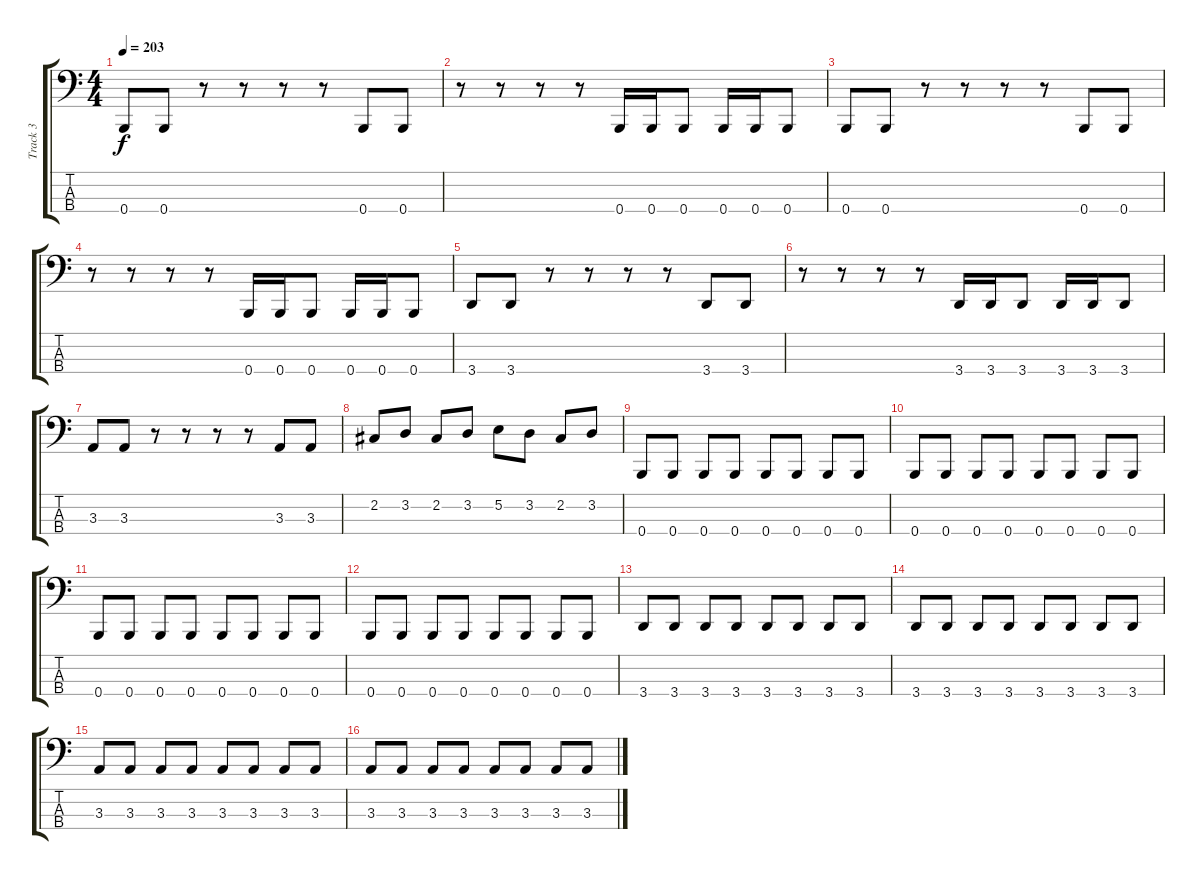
\track ("Track 3" "Track 3") {instrument electricbasspick}
\staff {score tabs}
\tuning (E2 B1 Gb1 B0) {hide}
\ts (4 4)
\tempo 203
\clef f4
\ks c
0.4.8{dy f} 0.4.8 r.8 r.8 r.8 r.8 0.4.8 0.4.8 |
r.8 r.8 r.8 r.8 0.4.16 0.4.16 0.4.8 0.4.16 0.4.16 0.4.8 |
0.4.8 0.4.8 r.8 r.8 r.8 r.8 0.4.8 0.4.8 |
r.8 r.8 r.8 r.8 0.4.16 0.4.16 0.4.8 0.4.16 0.4.16 0.4.8 |
3.4.8 3.4.8 r.8 r.8 r.8 r.8 3.4.8 3.4.8 |
r.8 r.8 r.8 r.8 3.4.16 3.4.16 3.4.8 3.4.16 3.4.16 3.4.8 |
3.3.8 3.3.8 r.8 r.8 r.8 r.8 3.3.8 3.3.8 |
2.2.8 3.2.8 2.2.8 3.2.8 5.2.8 3.2.8 2.2.8 3.2.8 |
0.4.8 0.4.8 0.4.8 0.4.8 0.4.8 0.4.8 0.4.8 0.4.8 |
0.4.8 0.4.8 0.4.8 0.4.8 0.4.8 0.4.8 0.4.8 0.4.8 |
0.4.8 0.4.8 0.4.8 0.4.8 0.4.8 0.4.8 0.4.8 0.4.8 |
0.4.8 0.4.8 0.4.8 0.4.8 0.4.8 0.4.8 0.4.8 0.4.8 |
3.4.8 3.4.8 3.4.8 3.4.8 3.4.8 3.4.8 3.4.8 3.4.8 |
3.4.8 3.4.8 3.4.8 3.4.8 3.4.8 3.4.8 3.4.8 3.4.8 |
3.3.8 3.3.8 3.3.8 3.3.8 3.3.8 3.3.8 3.3.8 3.3.8 |
3.3.8 3.3.8 3.3.8 3.3.8 3.3.8 3.3.8 3.3.8 3.3.8
